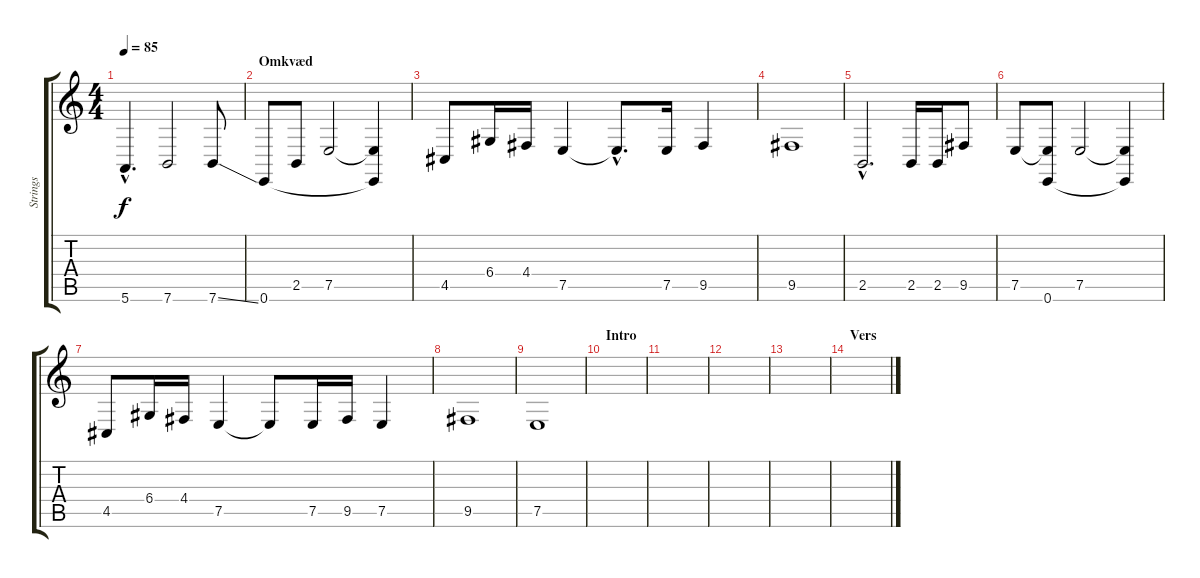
\track ("Strings" "Strings") {instrument stringensemble1}
\staff {score tabs}
\tuning (E4 B3 G3 D3 A2 E2) {hide}
\ts (4 4)
\tempo 85
\clef g2
\ks c
5.6{hac}.4{d dy f} 7.6.2 7.6{ss}.8 |
\section ("" "Omkvæd")
0.6.8 2.5.8 7.5.2 (7.5{t} 0.6{t}).4 |
4.5.8 6.4.16 4.4.16 7.5.4 7.5{hac t}.8{d} 7.5.16 9.5.4 |
9.5.1 |
2.5{hac}.2{d} 2.5.16 2.5.16 9.5.8 |
7.5.8 (7.5{t} 0.6).8 7.5.2 (7.5{t} 0.6{t}).4 |
4.5.8 6.4.16 4.4.16 7.5.4 7.5{t}.8 7.5.16 9.5.16 7.5.4 |
9.5.1 |
7.5.1 |
\section ("" "Intro")
|
|
|
|
\section ("" "Vers")
